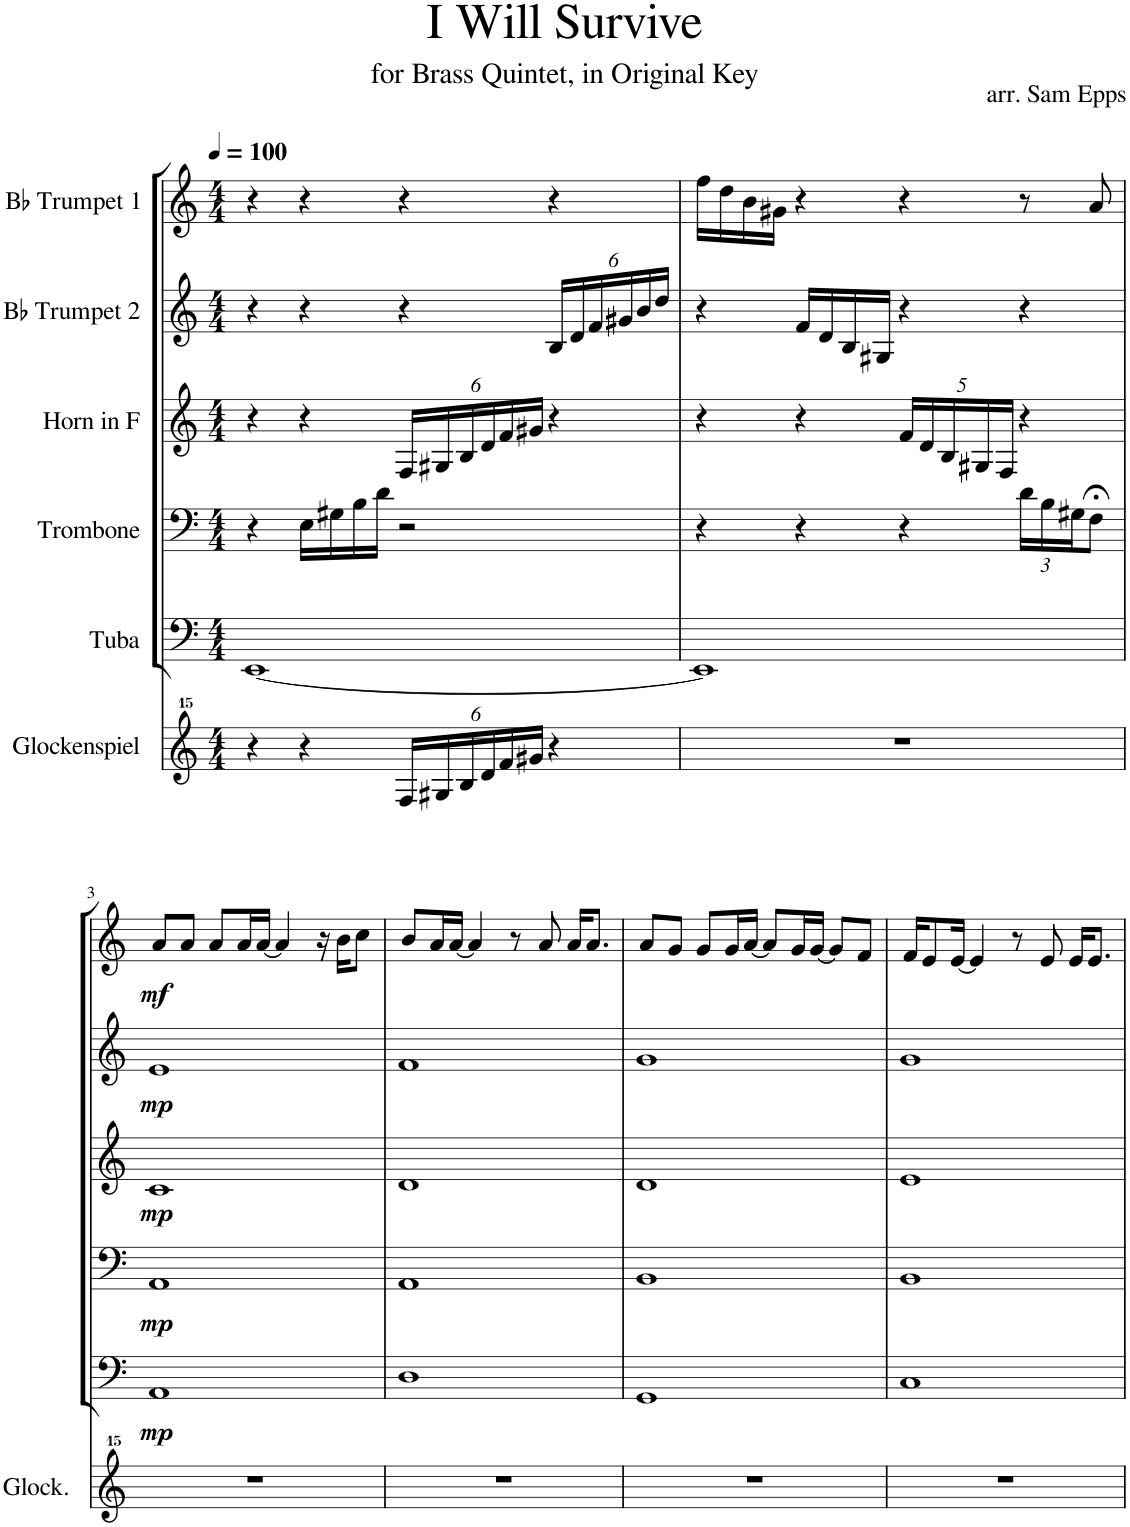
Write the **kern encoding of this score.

**kern	**kern	**dynam	**kern	**dynam	**kern	**dynam	**kern	**dynam	**kern	**dynam
*part6	*part5	*part5	*part4	*part4	*part3	*part3	*part2	*part2	*part1	*part1
*staff6	*staff5	*staff5	*staff4	*staff4	*staff3	*staff3	*staff2	*staff2	*staff1	*staff1
*I"Glockenspiel	*I"Tuba	*	*I"Trombone	*	*I"Horn in F	*	*I"Bb Trumpet 2	*	*I"Bb Trumpet 1	*
*I'Glock.	*I'Tba	*	*I'Trb	*	*I'Hn	*	*I'Tpt	*	*I'Tpt	*
*clefG^^2	*clefF4	*	*clefF4	*	*clefG2	*	*clefG2	*	*clefG2	*
*	*	*	*	*	*ITrd4c7	*	*ITrd1c2	*	*ITrd1c2	*
*k[]	*k[]	*	*k[]	*	*k[]	*	*k[]	*	*k[]	*
*M4/4	*M4/4	*	*M4/4	*	*M4/4	*	*M4/4	*	*M4/4	*
*MM100	*MM100	*	*MM100	*	*MM100	*	*MM100	*	*MM100	*
=1	=1	=1	=1	=1	=1	=1	=1	=1	=1	=1
4r	[1EE	.	4r	.	4r	.	4r	.	4r	.
4r	.	.	16E\LL	.	4r	.	4r	.	4r	.
.	.	.	16G#X\	.	.	.	.	.	.	.
.	.	.	16B\	.	.	.	.	.	.	.
.	.	.	16d\JJ	.	.	.	.	.	.	.
*Xbrackettup	*	*	*	*	*Xbrackettup	*	*	*	*	*
24ff/LL	.	.	2r	.	24F/LL	.	4r	.	4r	.
24gg#X/	.	.	.	.	24G#X/	.	.	.	.	.
24bb/	.	.	.	.	24B/	.	.	.	.	.
24ddd/	.	.	.	.	24d/	.	.	.	.	.
24fff/	.	.	.	.	24f/	.	.	.	.	.
24ggg#X/JJ	.	.	.	.	24g#X/JJ	.	.	.	.	.
*	*	*	*	*	*	*	*Xbrackettup	*	*	*
4r	.	.	.	.	4r	.	24B/LL	.	4r	.
.	.	.	.	.	.	.	24d/	.	.	.
.	.	.	.	.	.	.	24f/	.	.	.
.	.	.	.	.	.	.	24g#X/	.	.	.
.	.	.	.	.	.	.	24b/	.	.	.
.	.	.	.	.	.	.	24dd/JJ	.	.	.
=2	=2	=2	=2	=2	=2	=2	=2	=2	=2	=2
1r	1EE]	.	4r	.	4r	.	4r	.	16ff\LL	.
.	.	.	.	.	.	.	.	.	16dd\	.
.	.	.	.	.	.	.	.	.	16b\	.
.	.	.	.	.	.	.	.	.	16g#X\JJ	.
.	.	.	4r	.	4r	.	16f/LL	.	4r	.
.	.	.	.	.	.	.	16d/	.	.	.
.	.	.	.	.	.	.	16B/	.	.	.
.	.	.	.	.	.	.	16G#X/JJ	.	.	.
.	.	.	4r	.	20f/LL	.	4r	.	4r	.
.	.	.	.	.	20d/	.	.	.	.	.
.	.	.	.	.	20B/	.	.	.	.	.
.	.	.	.	.	20G#X/	.	.	.	.	.
.	.	.	.	.	20F/JJ	.	.	.	.	.
*	*	*	*Xbrackettup	*	*	*	*	*	*	*
.	.	.	24d\LL	.	4r	.	4r	.	8r	.
.	.	.	24B\	.	.	.	.	.	.	.
.	.	.	24G#X\J	.	.	.	.	.	.	.
.	.	.	8F;<\J	.	.	.	.	.	8a/	.
!!LO:LB:g=z
=3	=3	=3	=3	=3	=3	=3	=3	=3	=3	=3
!	!	!LO:DY:b	!	!LO:DY:b	!	!LO:DY:b	!	!LO:DY:b	!	!LO:DY:b
1r	1AA	mp	1AA	mp	1c	mp	1e	mp	8a/L	mf
.	.	.	.	.	.	.	.	.	8a/J	.
.	.	.	.	.	.	.	.	.	8a/L	.
.	.	.	.	.	.	.	.	.	16a/L	.
.	.	.	.	.	.	.	.	.	[16a/JJ	.
.	.	.	.	.	.	.	.	.	4a/]	.
.	.	.	.	.	.	.	.	.	16r	.
.	.	.	.	.	.	.	.	.	16b\KL	.
.	.	.	.	.	.	.	.	.	8cc\J	.
=4	=4	=4	=4	=4	=4	=4	=4	=4	=4	=4
1r	1D	.	1AA	.	1d	.	1f	.	8b/L	.
.	.	.	.	.	.	.	.	.	16a/L	.
.	.	.	.	.	.	.	.	.	[16a/JJ	.
.	.	.	.	.	.	.	.	.	4a/]	.
.	.	.	.	.	.	.	.	.	8r	.
.	.	.	.	.	.	.	.	.	8a/	.
.	.	.	.	.	.	.	.	.	16a/KL	.
.	.	.	.	.	.	.	.	.	8.a/J	.
=5	=5	=5	=5	=5	=5	=5	=5	=5	=5	=5
1r	1GG	.	1BB	.	1d	.	1g	.	8a/L	.
.	.	.	.	.	.	.	.	.	8g/J	.
.	.	.	.	.	.	.	.	.	8g/L	.
.	.	.	.	.	.	.	.	.	16g/L	.
.	.	.	.	.	.	.	.	.	[16a/JJ	.
.	.	.	.	.	.	.	.	.	8a/L]	.
.	.	.	.	.	.	.	.	.	16g/L	.
.	.	.	.	.	.	.	.	.	[16g/JJ	.
.	.	.	.	.	.	.	.	.	8g/L]	.
.	.	.	.	.	.	.	.	.	8f/J	.
=6	=6	=6	=6	=6	=6	=6	=6	=6	=6	=6
1r	1C	.	1BB	.	1e	.	1g	.	16f/KL	.
.	.	.	.	.	.	.	.	.	8e/	.
.	.	.	.	.	.	.	.	.	[16e/Jk	.
.	.	.	.	.	.	.	.	.	4e/]	.
.	.	.	.	.	.	.	.	.	8r	.
.	.	.	.	.	.	.	.	.	8e/	.
.	.	.	.	.	.	.	.	.	16e/KL	.
.	.	.	.	.	.	.	.	.	8.e/J	.
=	=	=	=	=	=	=	=	=	=	=
*-	*-	*-	*-	*-	*-	*-	*-	*-	*-	*-
